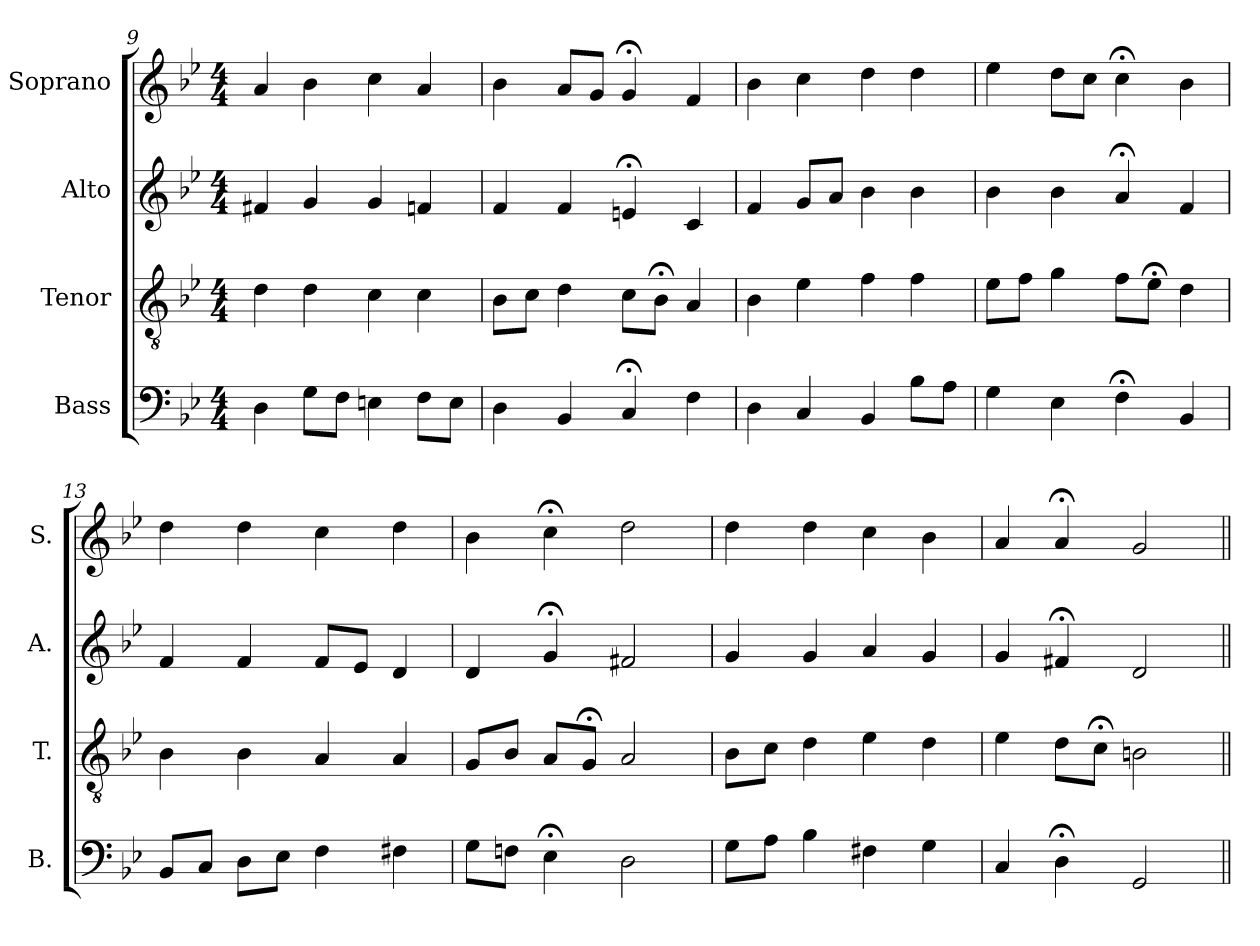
**kern	**kern	**kern	**kern
*part4	*part3	*part2	*part1
*staff4	*staff3	*staff2	*staff1
*I"Bass	*I"Tenor	*I"Alto	*I"Soprano
*I'B.	*I'T.	*I'A.	*I'S.
*clefF4	*clefGv2	*clefG2	*clefG2
*	*ITrd7c12	*	*
*k[b-e-]	*k[b-e-]	*k[b-e-]	*k[b-e-]
*B-:	*B-:	*B-:	*B-:
*M4/4	*M4/4	*M4/4	*M4/4
=9	=9	=9	=9
4D\	4D\	4f#X/	4a/
8G\L	4D\	4g/	4b-\
8F\J	.	.	.
4En\	4C\	4g/	4cc\
8F\L	4C\	4fn/	4a/
8E\J	.	.	.
!!LO:PB:g=z
=10	=10	=10	=10
4D\	8BB-\L	4f/	4b-\
.	8C\J	.	.
4BB-/	4D\	4f/	8a/L
.	.	.	8g/J
4C;</	8C\L	4en;</	4g;</
.	8BB-;<\J	.	.
4F\	4AA/	4c/	4f/
=11	=11	=11	=11
4D\	4BB-\	4f/	4b-\
4C/	4E-\	8g/L	4cc\
.	.	8a/J	.
4BB-/	4F\	4b-\	4dd\
8B-\L	4F\	4b-\	4dd\
8A\J	.	.	.
=12	=12	=12	=12
4G\	8E-\L	4b-\	4ee-\
.	8F\J	.	.
4E-\	4G\	4b-\	8dd\L
.	.	.	8cc\J
4F;<\	8F\L	4a;</	4cc;<\
.	8E-;<\J	.	.
4BB-/	4D\	4f/	4b-\
!!LO:LB:g=z
=13	=13	=13	=13
8BB-/L	4BB-\	4f/	4dd\
8C/J	.	.	.
8D\L	4BB-\	4f/	4dd\
8E-\J	.	.	.
4F\	4AA/	8f/L	4cc\
.	.	8e-/J	.
4F#X\	4AA/	4d/	4dd\
=14	=14	=14	=14
8G\L	8GG/L	4d/	4b-\
8Fn\J	8BB-/J	.	.
4E-;<\	8AA/L	4g;</	4cc;<\
.	8GG;</J	.	.
2D\	2AA/	2f#X/	2dd\
=15	=15	=15	=15
8G\L	8BB-\L	4g/	4dd\
8A\J	8C\J	.	.
4B-\	4D\	4g/	4dd\
4F#X\	4E-\	4a/	4cc\
4G\	4D\	4g/	4b-\
=16	=16	=16	=16
4C/	4E-\	4g/	4a/
4D;<\	8D\L	4f#X;</	4a;</
.	8C;<\J	.	.
2GG/	2BBn\	2d/	2g/
=||	=||	=||	=||
*-	*-	*-	*-
